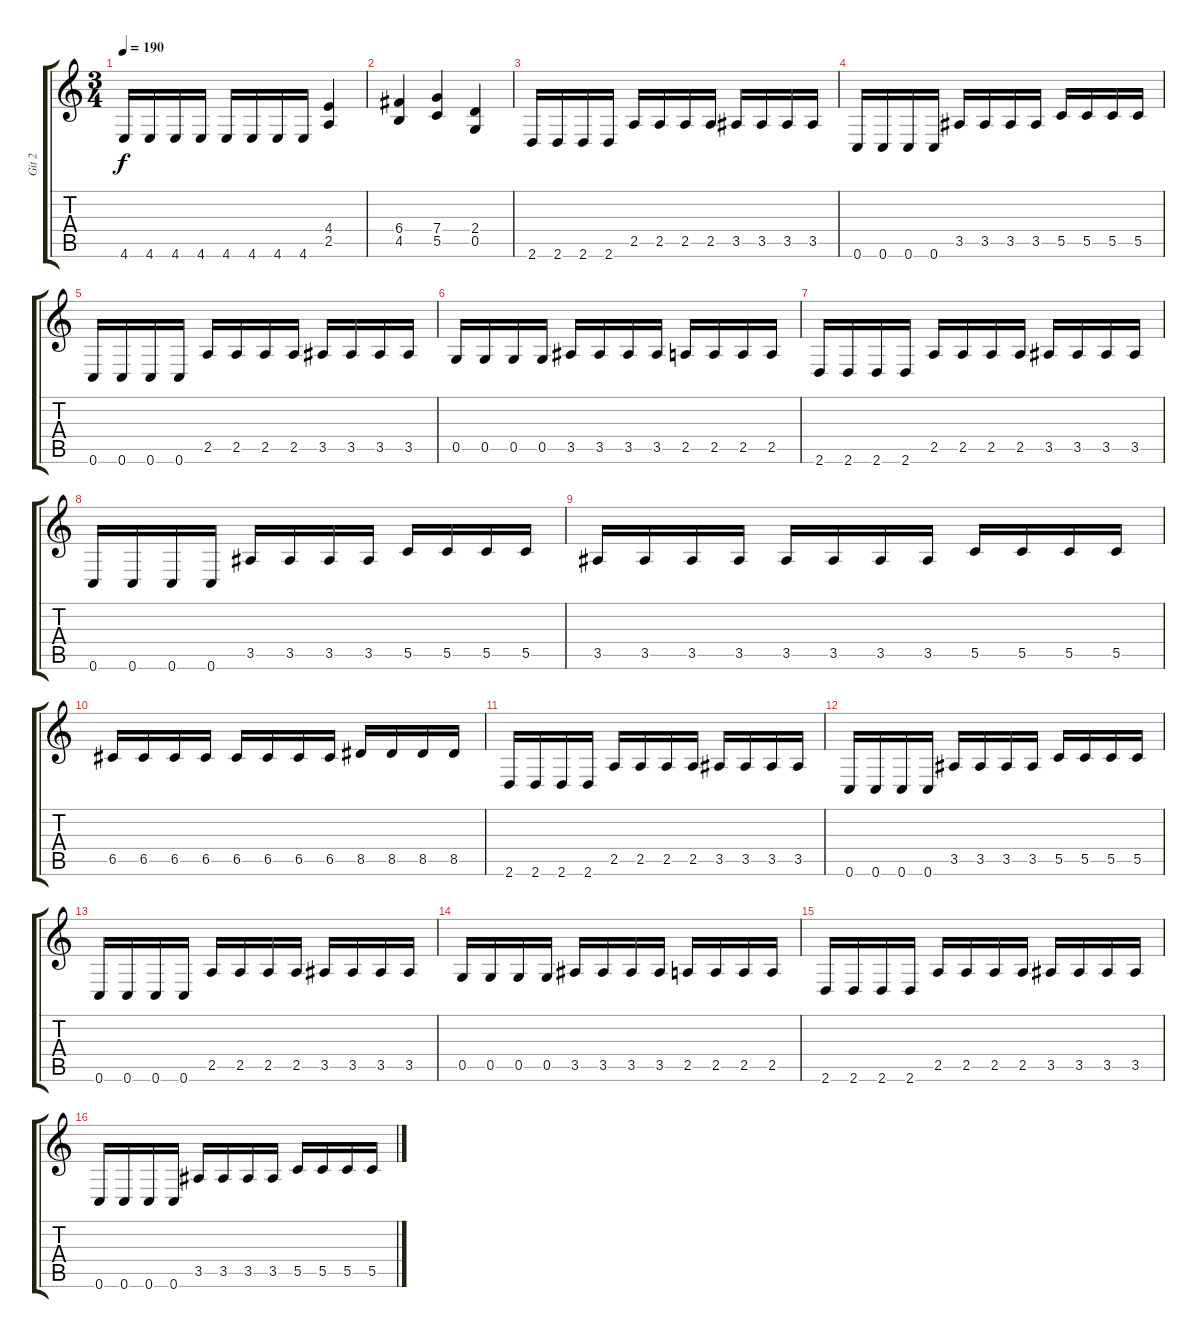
\track ("Git 2" "Git 2") {instrument distortionguitar}
\staff {score tabs}
\tuning (D4 A3 F3 C3 G2 C2) {hide}
\ts (3 4)
\tempo 190
\clef g2
\ks c
4.6.16{dy f} 4.6.16 4.6.16 4.6.16 4.6.16 4.6.16 4.6.16 4.6.16 (4.4 2.5).4 |
(6.4 4.5).4 (7.4 5.5).4 (2.4 0.5).4 |
2.6.16 2.6.16 2.6.16 2.6.16 2.5.16 2.5.16 2.5.16 2.5.16 3.5.16 3.5.16 3.5.16 3.5.16 |
0.6.16 0.6.16 0.6.16 0.6.16 3.5.16 3.5.16 3.5.16 3.5.16 5.5.16 5.5.16 5.5.16 5.5.16 |
0.6.16 0.6.16 0.6.16 0.6.16 2.5.16 2.5.16 2.5.16 2.5.16 3.5.16 3.5.16 3.5.16 3.5.16 |
0.5.16 0.5.16 0.5.16 0.5.16 3.5.16 3.5.16 3.5.16 3.5.16 2.5.16 2.5.16 2.5.16 2.5.16 |
2.6.16 2.6.16 2.6.16 2.6.16 2.5.16 2.5.16 2.5.16 2.5.16 3.5.16 3.5.16 3.5.16 3.5.16 |
0.6.16 0.6.16 0.6.16 0.6.16 3.5.16 3.5.16 3.5.16 3.5.16 5.5.16 5.5.16 5.5.16 5.5.16 |
3.5.16 3.5.16 3.5.16 3.5.16 3.5.16 3.5.16 3.5.16 3.5.16 5.5.16 5.5.16 5.5.16 5.5.16 |
6.5.16 6.5.16 6.5.16 6.5.16 6.5.16 6.5.16 6.5.16 6.5.16 8.5.16 8.5.16 8.5.16 8.5.16 |
2.6.16 2.6.16 2.6.16 2.6.16 2.5.16 2.5.16 2.5.16 2.5.16 3.5.16 3.5.16 3.5.16 3.5.16 |
0.6.16 0.6.16 0.6.16 0.6.16 3.5.16 3.5.16 3.5.16 3.5.16 5.5.16 5.5.16 5.5.16 5.5.16 |
0.6.16 0.6.16 0.6.16 0.6.16 2.5.16 2.5.16 2.5.16 2.5.16 3.5.16 3.5.16 3.5.16 3.5.16 |
0.5.16 0.5.16 0.5.16 0.5.16 3.5.16 3.5.16 3.5.16 3.5.16 2.5.16 2.5.16 2.5.16 2.5.16 |
2.6.16 2.6.16 2.6.16 2.6.16 2.5.16 2.5.16 2.5.16 2.5.16 3.5.16 3.5.16 3.5.16 3.5.16 |
0.6.16 0.6.16 0.6.16 0.6.16 3.5.16 3.5.16 3.5.16 3.5.16 5.5.16 5.5.16 5.5.16 5.5.16
